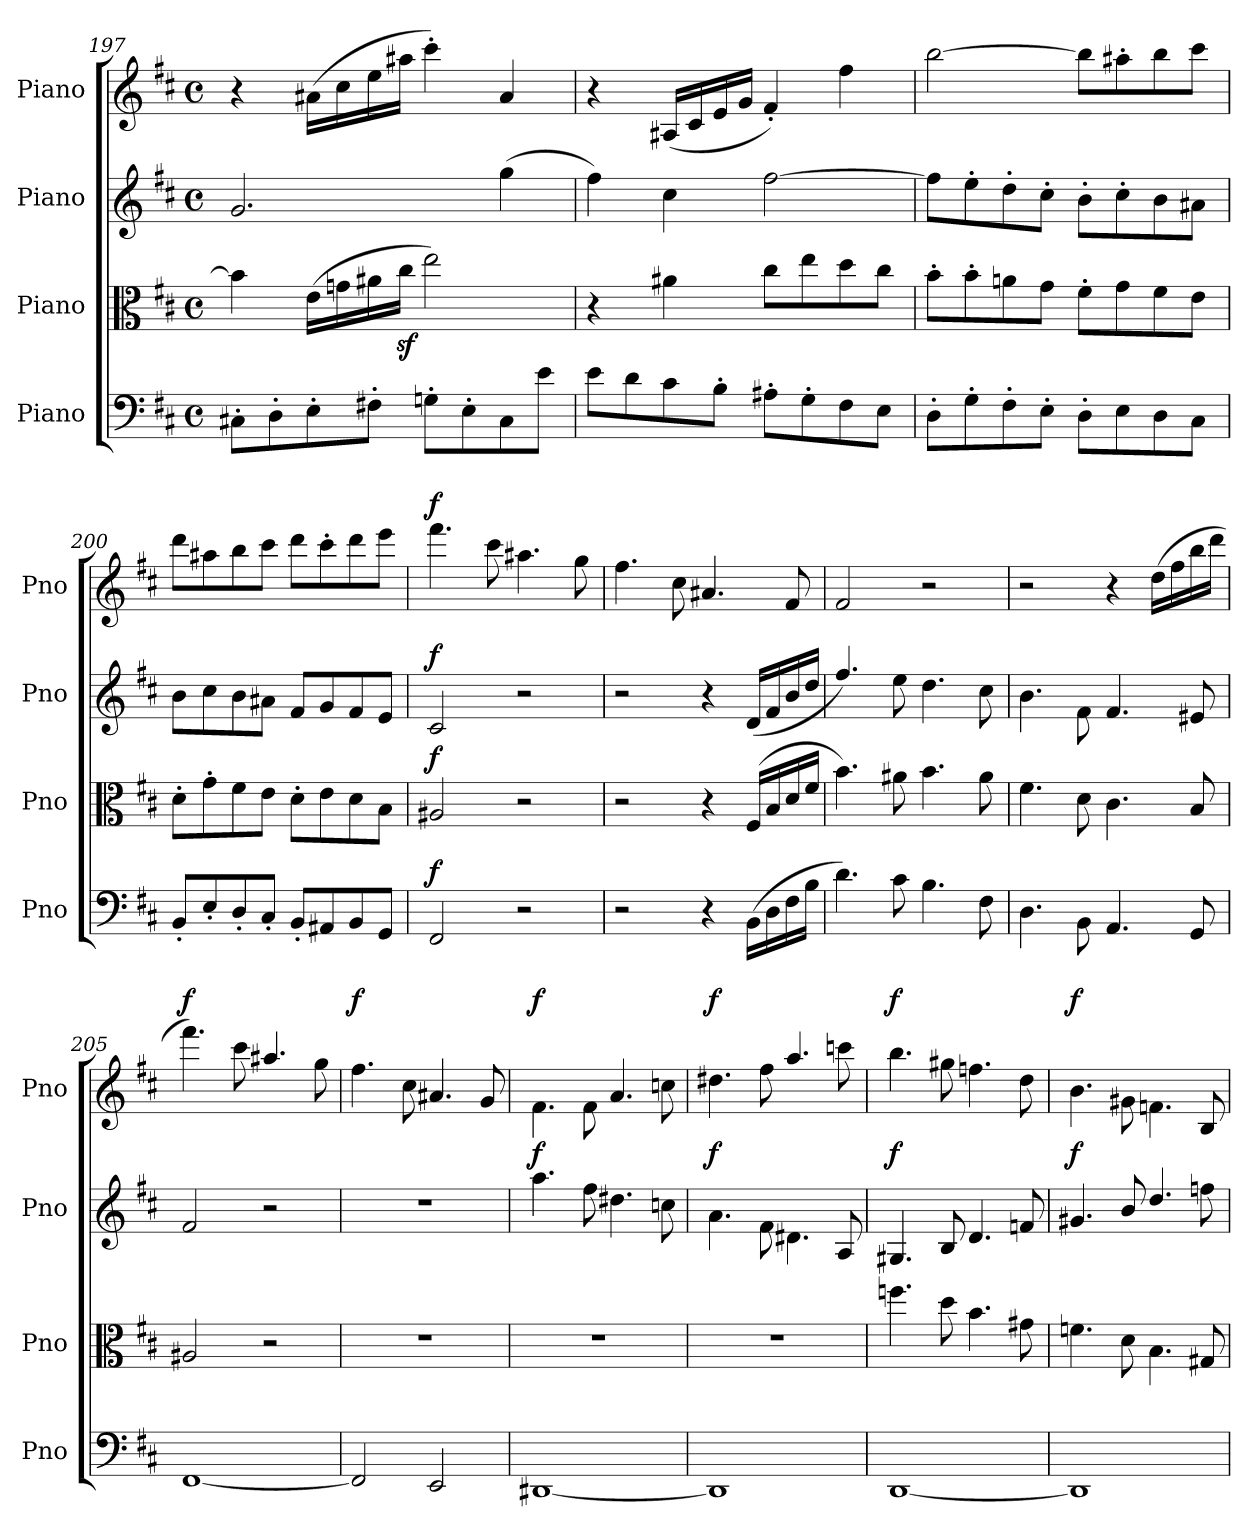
**kern	**dynam	**kern	**dynam	**kern	**dynam	**kern	**dynam
*part4	*part4	*part3	*part3	*part2	*part2	*part1	*part1
*staff4	*staff4	*staff3	*staff3	*staff2	*staff2	*staff1	*staff1
*I"Piano	*	*I"Piano	*	*I"Piano	*	*I"Piano	*
*I'Pno	*	*I'Pno	*	*I'Pno	*	*I'Pno	*
*clefF4	*	*clefC3	*	*clefG2	*	*clefG2	*
*k[f#c#]	*	*k[f#c#]	*	*k[f#c#]	*	*k[f#c#]	*
*M4/4	*	*M4/4	*	*M4/4	*	*M4/4	*
*met(c)	*	*met(c)	*	*met(c)	*	*met(c)	*
=197	=197	=197	=197	=197	=197	=197	=197
8C#X'\L	.	4b\]	.	2.g/	.	4r	.
8D'\	.	.	.	.	.	.	.
8E'\	.	(16e\LL	.	.	.	(16a#X\LL	.
.	.	16gn\	.	.	.	16cc#\	.
8F#X'\J	.	16a#X\	.	.	.	16ee\	.
.	.	16cc#z>\JJ	.	.	.	16aa#X\JJ	.
8Gn'\L	.	2ee\)	.	.	.	4ccc#'\)	.
8E'\	.	.	.	.	.	.	.
8C#\	.	.	.	(4gg\	.	4a#/	.
8e\J	.	.	.	.	.	.	.
=198	=198	=198	=198	=198	=198	=198	=198
8e\L	.	4r	.	4ff#\)	.	4r	.
8d\	.	.	.	.	.	.	.
8c#\	.	4a#X\	.	4cc#\	.	(16A#X/LL	.
.	.	.	.	.	.	16c#/	.
8B'\J	.	.	.	.	.	16e/	.
.	.	.	.	.	.	16g/JJ	.
8A#X'\L	.	8cc#\L	.	[2ff#\	.	4f#'/)	.
8G'\	.	8ee\	.	.	.	.	.
8F#\	.	8dd\	.	.	.	4ff#\	.
8E\J	.	8cc#\J	.	.	.	.	.
!!LO:LB:g=z
=199	=199	=199	=199	=199	=199	=199	=199
8D'\L	.	8b'\L	.	8ff#\L]	.	[2bb\	.
8G'\	.	8b'\	.	8ee'\	.	.	.
8F#'\	.	8an\	.	8dd'\	.	.	.
8E'\J	.	8g\J	.	8cc#'\J	.	.	.
8D'\L	.	8f#'\L	.	8b'\L	.	8bb\L]	.
8E\	.	8g\	.	8cc#'\	.	8aa#X'\	.
8D\	.	8f#\	.	8b\	.	8bb\	.
8C#\J	.	8e\J	.	8a#X\J	.	8ccc#\J	.
=200	=200	=200	=200	=200	=200	=200	=200
8BB'/L	.	8d'\L	.	8b\L	.	8ddd\L	.
8E'/	.	8g'\	.	8cc#\	.	8aa#X\	.
8D'/	.	8f#\	.	8b\	.	8bb\	.
8C#'/J	.	8e\J	.	8a#X\J	.	8ccc#\J	.
8BB'/L	.	8d'\L	.	8f#/L	.	8ddd\L	.
8AA#X/	.	8e\	.	8g/	.	8ccc#'\	.
8BB/	.	8d\	.	8f#/	.	8ddd\	.
8GG/J	.	8B\J	.	8e/J	.	8eee\J	.
!!LO:LB:g=z
=201	=201	=201	=201	=201	=201	=201	=201
!	!LO:DY:a	!	!LO:DY:a	!	!LO:DY:a	!	!LO:DY:a
2FF#/	f	2A#X/	f	2c#/	f	4.fff#\	f
.	.	.	.	.	.	8ccc#\	.
2r	.	2r	.	2r	.	4.aa#X\	.
.	.	.	.	.	.	8gg\	.
=202	=202	=202	=202	=202	=202	=202	=202
2r	.	2r	.	2r	.	4.ff#\	.
.	.	.	.	.	.	8cc#\	.
4r	.	4r	.	4r	.	4.a#X/	.
(16BB\LL	.	(16F#/LL	.	(16d/LL	.	.	.
16D\	.	16B/	.	16f#/	.	.	.
16F#\	.	16d/	.	16b/	.	8f#/	.
16B\JJ	.	16f#/JJ	.	16dd/JJ	.	.	.
=203	=203	=203	=203	=203	=203	=203	=203
4.d\)	.	4.b\)	.	4.ff#/)	.	2f#/	.
8c#\	.	8a#X\	.	8ee\	.	.	.
4.B\	.	4.b\	.	4.dd\	.	2r	.
8F#\	.	8a#\	.	8cc#\	.	.	.
=204	=204	=204	=204	=204	=204	=204	=204
4.D\	.	4.f#\	.	4.b\	.	2r	.
8BB\	.	8d\	.	8f#\	.	.	.
4.AA/	.	4.c#\	.	4.f#/	.	4r	.
.	.	.	.	.	.	(16dd\LL	.
.	.	.	.	.	.	16ff#\	.
8GG/	.	8B/	.	8e#X/	.	16bb\	.
.	.	.	.	.	.	16ddd\JJ	.
=205	=205	=205	=205	=205	=205	=205	=205
!	!	!	!	!	!	!	!LO:DY:a
[1FF#	.	2A#X/	.	2f#/	.	4.fff#\)	f
.	.	.	.	.	.	8ccc#\	.
.	.	2r	.	2r	.	4.aa#X/	.
.	.	.	.	.	.	8gg\	.
=206	=206	=206	=206	=206	=206	=206	=206
!	!	!	!	!	!	!	!LO:DY:a
2FF#/]	.	1r	.	1r	.	4.ff#\	f
.	.	.	.	.	.	8cc#\	.
2EE/	.	.	.	.	.	4.a#X/	.
.	.	.	.	.	.	8g/	.
=207	=207	=207	=207	=207	=207	=207	=207
!	!	!	!	!	!LO:DY:a	!	!LO:DY:a
[1DD#X	.	1r	.	4.aa\	f	4.f#\	f
.	.	.	.	8ff#\	.	8f#\	.
.	.	.	.	4.dd#X\	.	4.a/	.
.	.	.	.	8ccn\	.	8ccn\	.
=208	=208	=208	=208	=208	=208	=208	=208
!	!	!	!	!	!LO:DY:a	!	!LO:DY:a
1DD#]	.	1r	.	4.a\	f	4.dd#X\	f
.	.	.	.	8f#\	.	8ff#\	.
.	.	.	.	4.d#X\	.	4.aa/	.
.	.	.	.	8A/	.	8cccn\	.
!!LO:LB:g=z
=209	=209	=209	=209	=209	=209	=209	=209
!	!	!	!	!	!LO:DY:a	!	!LO:DY:a
[1DD	.	4.ffn\	.	4.G#X/	f	4.bb\	f
.	.	8dd\	.	8B/	.	8gg#X\	.
.	.	4.b\	.	4.d/	.	4.ffn\	.
.	.	8g#X\	.	8fn/	.	8dd\	.
=210	=210	=210	=210	=210	=210	=210	=210
!	!	!	!	!	!LO:DY:a	!	!LO:DY:a
1DD]	.	4.fn\	.	4.g#X/	f	4.b\	f
.	.	8d\	.	8b/	.	8g#X\	.
.	.	4.B\	.	4.dd/	.	4.fn\	.
.	.	8G#X/	.	8ffn\	.	8B/	.
=	=	=	=	=	=	=	=
*-	*-	*-	*-	*-	*-	*-	*-
